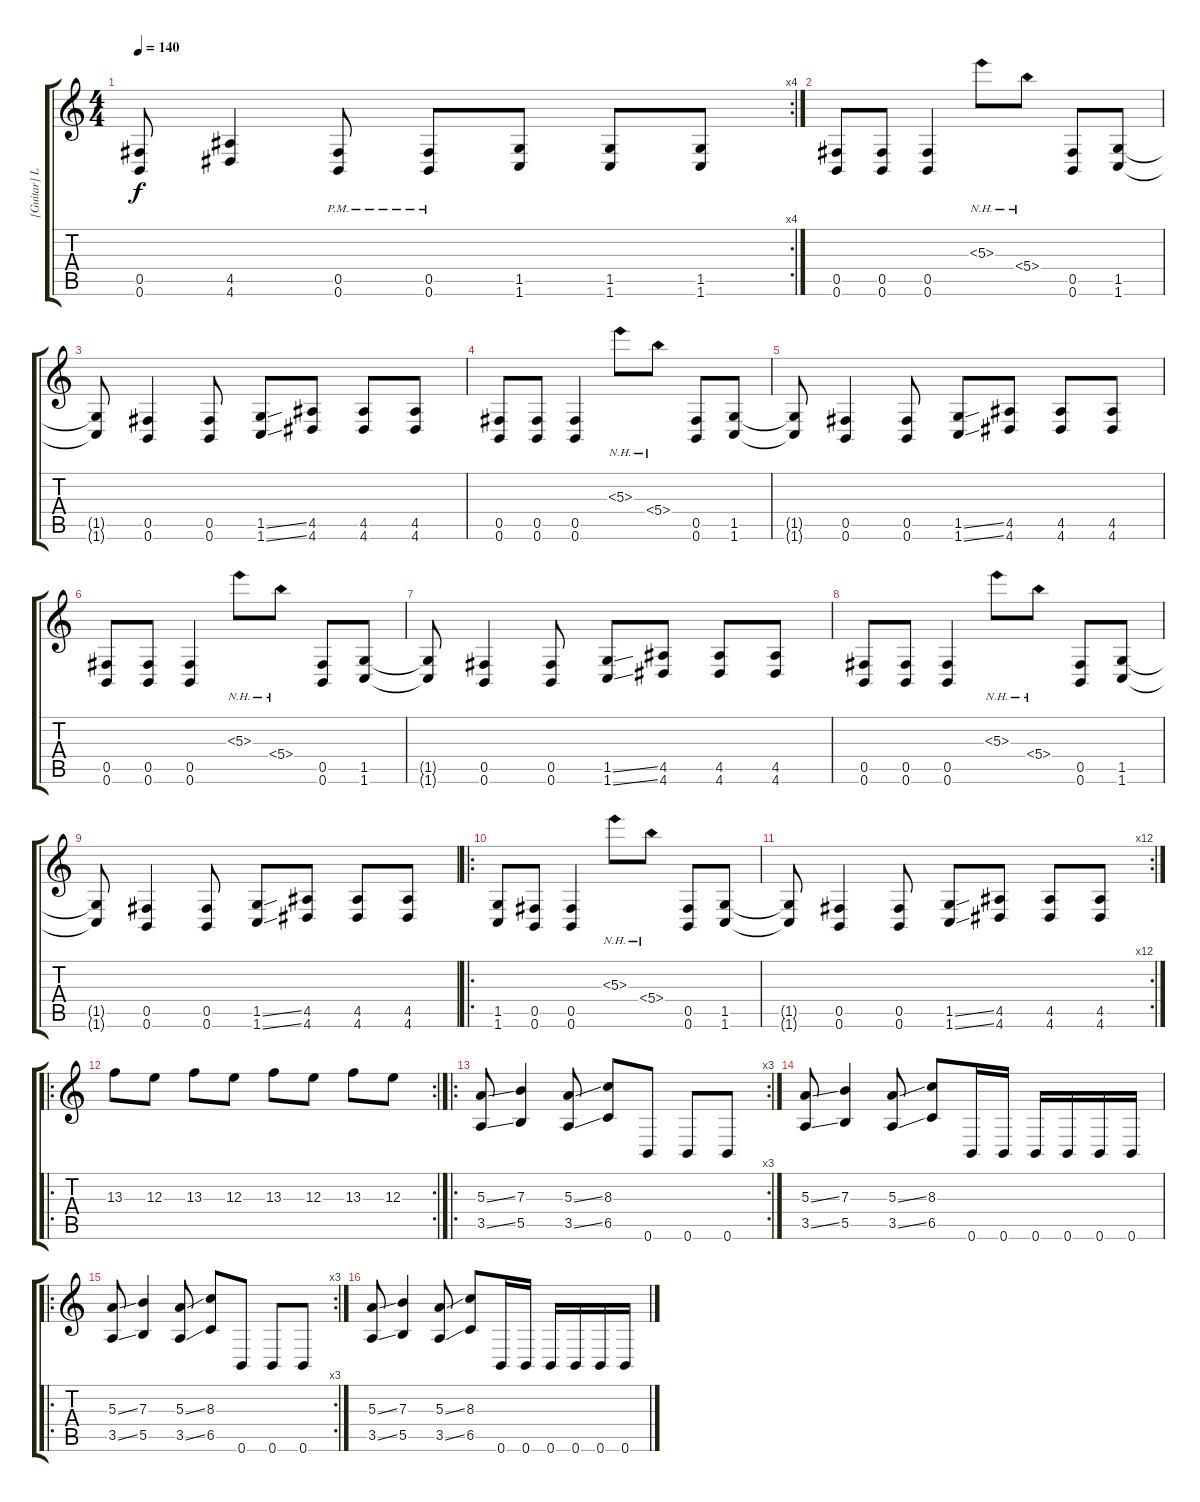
\track ("[Guitar] Logan Mader" "[Guitar] L") {instrument distortionguitar}
\staff {score tabs}
\tuning (Db4 Ab3 E3 B2 Gb2 B1) {hide}
\rc 4
\ts (4 4)
\tempo 140
\clef g2
\ks c
(0.5{t} 0.6{t}).8{dy f} (4.5 4.6).4 (0.5{pm} 0.6{pm}).8 (0.5{pm} 0.6{pm}).8 (1.5 1.6).8 (1.5 1.6).8 (1.5 1.6).8 |
(0.5 0.6).8 (0.5 0.6).8 (0.5 0.6).4 5.3{nh}.8 5.4{nh}.8 (0.5 0.6).8 (1.5 1.6).8 |
(1.5{t} 1.6{t}).8 (0.5 0.6).4 (0.5 0.6).8 (1.5{ss} 1.6{ss}).8 (4.5 4.6).8 (4.5 4.6).8 (4.5 4.6).8 |
(0.5 0.6).8 (0.5 0.6).8 (0.5 0.6).4 5.3{nh}.8 5.4{nh}.8 (0.5 0.6).8 (1.5 1.6).8 |
(1.5{t} 1.6{t}).8 (0.5 0.6).4 (0.5 0.6).8 (1.5{ss} 1.6{ss}).8 (4.5 4.6).8 (4.5 4.6).8 (4.5 4.6).8 |
(0.5 0.6).8 (0.5 0.6).8 (0.5 0.6).4 5.3{nh}.8 5.4{nh}.8 (0.5 0.6).8 (1.5 1.6).8 |
(1.5{t} 1.6{t}).8 (0.5 0.6).4 (0.5 0.6).8 (1.5{ss} 1.6{ss}).8 (4.5 4.6).8 (4.5 4.6).8 (4.5 4.6).8 |
(0.5 0.6).8 (0.5 0.6).8 (0.5 0.6).4 5.3{nh}.8 5.4{nh}.8 (0.5 0.6).8 (1.5 1.6).8 |
(1.5{t} 1.6{t}).8 (0.5 0.6).4 (0.5 0.6).8 (1.5{ss} 1.6{ss}).8 (4.5 4.6).8 (4.5 4.6).8 (4.5 4.6).8 |
\ro
(1.5 1.6).8 (0.5 0.6).8 (0.5 0.6).4 5.3{nh}.8 5.4{nh}.8 (0.5 0.6).8 (1.5 1.6).8 |
\rc 12
(1.5{t} 1.6{t}).8 (0.5 0.6).4 (0.5 0.6).8 (1.5{ss} 1.6{ss}).8 (4.5 4.6).8 (4.5 4.6).8 (4.5 4.6).8 |
\ro
\rc 2
13.3.8 12.3.8 13.3.8 12.3.8 13.3.8 12.3.8 13.3.8 12.3.8 |
\ro
\rc 3
(5.3{ss} 3.5{ss}).8 (7.3 5.5).4 (5.3{ss} 3.5{ss}).8 (8.3 6.5).8 0.6.8 0.6.8 0.6.8 |
(5.3{ss} 3.5{ss}).8 (7.3 5.5).4 (5.3{ss} 3.5{ss}).8 (8.3 6.5).8 0.6.16 0.6.16 0.6.16 0.6.16 0.6.16 0.6.16 |
\ro
\rc 3
(5.3{ss} 3.5{ss}).8 (7.3 5.5).4 (5.3{ss} 3.5{ss}).8 (8.3 6.5).8 0.6.8 0.6.8 0.6.8 |
(5.3{ss} 3.5{ss}).8 (7.3 5.5).4 (5.3{ss} 3.5{ss}).8 (8.3 6.5).8 0.6.16 0.6.16 0.6.16 0.6.16 0.6.16 0.6.16
